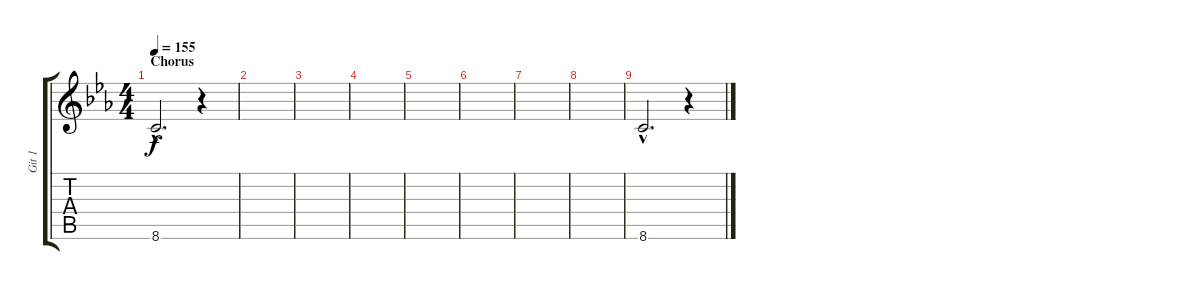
\track ("Git 1" "Git 1") {instrument distortionguitar}
\staff {score tabs}
\tuning (E4 B3 G3 D3 A2 E2) {hide}
\ts (4 4)
\section ("" "Chorus")
\tempo 155
\clef g2
\ks eb
8.6{hac}.2{d dy f} r.4 |
|
|
|
|
|
|
|
8.6{hac}.2{d} r.4
